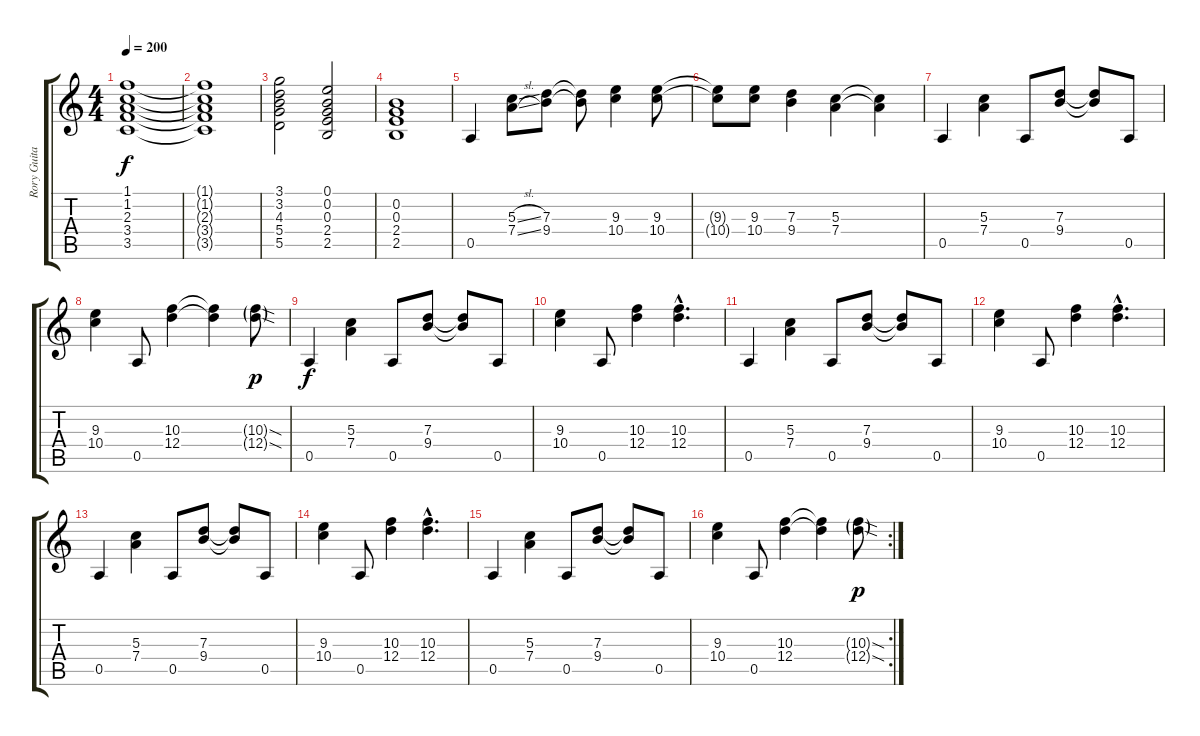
\track ("Rory Guitar" "Rory Guita") {instrument distortionguitar}
\staff {score tabs}
\tuning (E4 B3 G3 D3 A2 E2) {hide}
\ts (4 4)
\tempo 200
\clef g2
\ks c
(1.1 1.2 2.3 3.4 3.5).1{dy f volume 10} |
(1.1{t} 1.2{t} 2.3{t} 3.4{t} 3.5{t}).1 |
(3.1 3.2 4.3 5.4 5.5).2{volume 10} (0.1 0.2 0.3 2.4 2.5).2 |
(0.2 0.3 2.4 2.5).1 |
0.5.4{volume 14} (5.3{sl} 7.4{sl}).8 (7.3 9.4).8 (7.3{t} 9.4{t}).8 (9.3 10.4).4 (9.3 10.4).8 |
(9.3{t} 10.4{t}).8 (9.3 10.4).8 (7.3 9.4).4 (5.3 7.4).4 (5.3{t} 7.4{t}).4 |
0.5.4 (5.3 7.4).4 0.5.8 (7.3 9.4).8 (7.3{t} 9.4{t}).8 0.5.8 |
(9.3 10.4).4 0.5.8 (10.3 12.4).4 (10.3{t} 12.4{t}).4 (10.3{sod g} 12.4{sod g}).8{dy p} |
0.5.4{dy f} (5.3 7.4).4 0.5.8 (7.3 9.4).8 (7.3{t} 9.4{t}).8 0.5.8 |
(9.3 10.4).4 0.5.8 (10.3 12.4).4 (10.3{hac} 12.4{hac}).4{d} |
0.5.4 (5.3 7.4).4 0.5.8 (7.3 9.4).8 (7.3{t} 9.4{t}).8 0.5.8 |
(9.3 10.4).4 0.5.8 (10.3 12.4).4 (10.3{hac} 12.4{hac}).4{d} |
0.5.4 (5.3 7.4).4 0.5.8 (7.3 9.4).8 (7.3{t} 9.4{t}).8 0.5.8 |
(9.3 10.4).4 0.5.8 (10.3 12.4).4 (10.3{hac} 12.4{hac}).4{d} |
0.5.4 (5.3 7.4).4 0.5.8 (7.3 9.4).8 (7.3{t} 9.4{t}).8 0.5.8 |
\rc 2
(9.3 10.4).4 0.5.8 (10.3 12.4).4 (10.3{t} 12.4{t}).4 (10.3{sod g} 12.4{sod g}).8{dy p}
